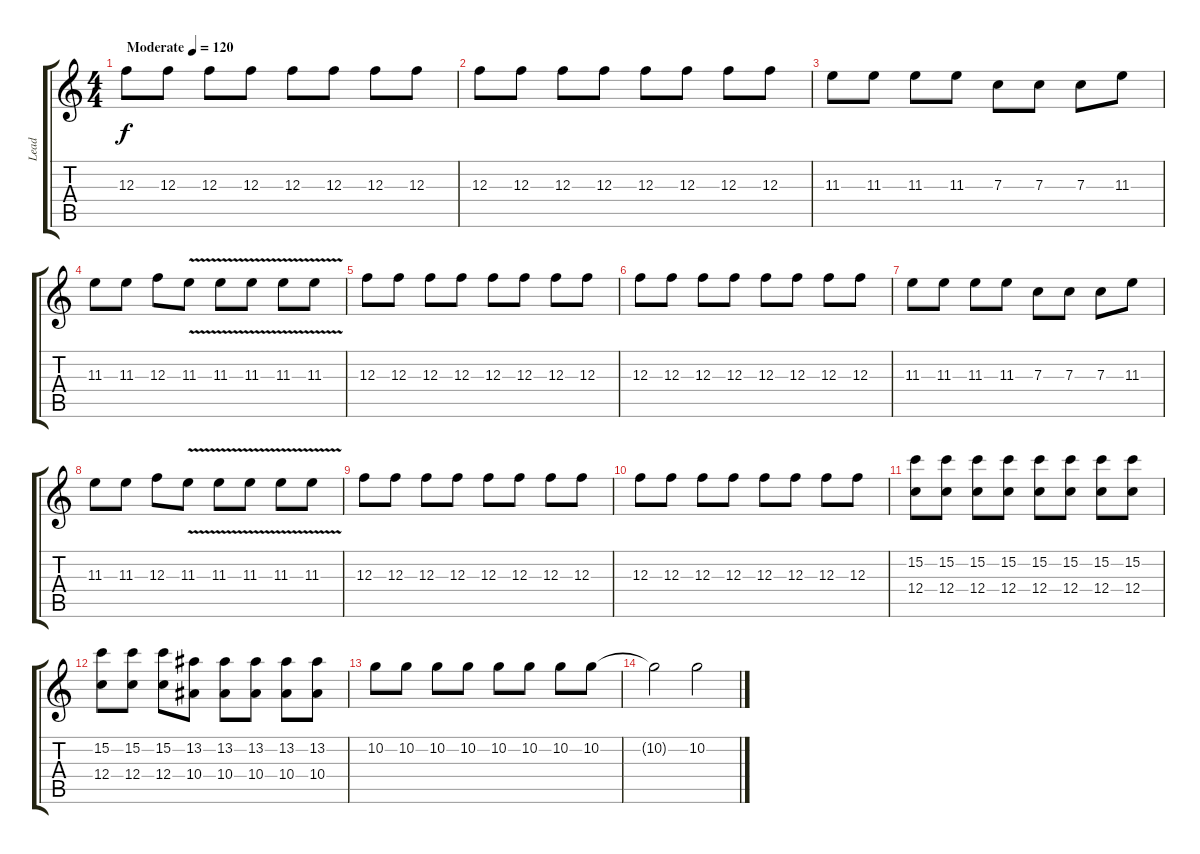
\track ("Lead" "Lead") {instrument distortionguitar}
\staff {score tabs}
\tuning (D4 A3 F3 C3 G2 D2) {hide}
\ts (4 4)
\tempo (120 "Moderate")
\clef g2
\ks c
12.3.8{dy f volume 0 instrument distortionguitar} 12.3.8{volume 13} 12.3.8 12.3.8 12.3.8 12.3.8 12.3.8 12.3.8 |
12.3.8 12.3.8 12.3.8 12.3.8 12.3.8 12.3.8 12.3.8 12.3.8 |
11.3.8 11.3.8 11.3.8 11.3.8 7.3.8 7.3.8 7.3.8 11.3.8 |
11.3.8 11.3.8 12.3.8 11.3{v}.8 11.3{v}.8 11.3{v}.8 11.3{v}.8 11.3{v}.8 |
12.3.8 12.3.8 12.3.8 12.3.8 12.3.8 12.3.8 12.3.8 12.3.8 |
12.3.8 12.3.8 12.3.8 12.3.8 12.3.8 12.3.8 12.3.8 12.3.8 |
11.3.8 11.3.8 11.3.8 11.3.8 7.3.8 7.3.8 7.3.8 11.3.8 |
11.3.8 11.3.8 12.3.8 11.3{v}.8 11.3{v}.8 11.3{v}.8 11.3{v}.8 11.3{v}.8 |
12.3.8 12.3.8 12.3.8 12.3.8 12.3.8 12.3.8 12.3.8 12.3.8 |
12.3.8 12.3.8 12.3.8 12.3.8 12.3.8 12.3.8 12.3.8 12.3.8 |
(15.2 12.4).8 (15.2 12.4).8 (15.2 12.4).8 (15.2 12.4).8 (15.2 12.4).8 (15.2 12.4).8 (15.2 12.4).8 (15.2 12.4).8 |
(15.2 12.4).8 (15.2 12.4).8 (15.2 12.4).8 (13.2 10.4).8 (13.2 10.4).8 (13.2 10.4).8 (13.2 10.4).8 (13.2 10.4).8 |
10.2.8 10.2.8 10.2.8 10.2.8 10.2.8 10.2.8 10.2.8 10.2.8 |
10.2{t}.2 10.2.2
